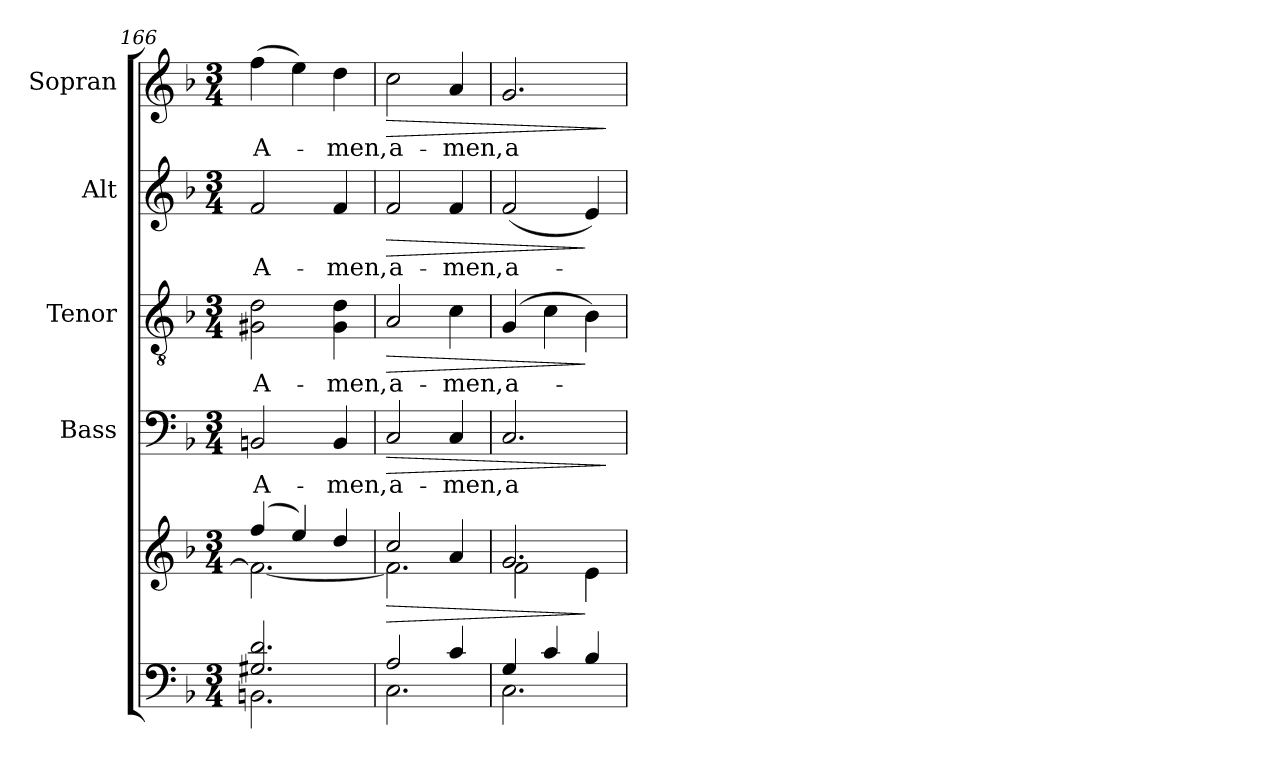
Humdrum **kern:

**kern	**kern	**dynam	**kern	**text	**dynam	**kern	**text	**dynam	**kern	**text	**dynam	**kern	**text	**dynam
*part5	*part5	*part5	*part4	*part4	*part4	*part3	*part3	*part3	*part2	*part2	*part2	*part1	*part1	*part1
*staff6	*staff5	*staff5/6	*staff4	*staff4	*staff4	*staff3	*staff3	*staff3	*staff2	*staff2	*staff2	*staff1	*staff1	*staff1
*	*	*	*I"Bass	*	*	*I"Tenor	*	*	*I"Alt	*	*	*I"Sopran	*	*
*	*	*	*I'B.	*	*	*I'T.	*	*	*I'A.	*	*	*I'S.	*	*
*clefF4	*clefG2	*	*clefF4	*	*	*clefGv2	*	*	*clefG2	*	*	*clefG2	*	*
*k[b-]	*k[b-]	*	*k[b-]	*	*	*k[b-]	*	*	*k[b-]	*	*	*k[b-]	*	*
*F:	*F:	*	*F:	*	*	*F:	*	*	*F:	*	*	*F:	*	*
*M3/4	*M3/4	*	*M3/4	*	*	*M3/4	*	*	*M3/4	*	*	*M3/4	*	*
=166	=166	=166	=166	=166	=166	=166	=166	=166	=166	=166	=166	=166	=166	=166
*^	*^	*	*	*	*	*	*	*	*	*	*	*	*	*
!	!	!	!	!	!	!LO:LY:b	!	!	!LO:LY:b	!	!	!LO:LY:b	!	!	!LO:LY:b	!
2.G#X/ 2.d/	2.BBn\	(4ff/	2.f\_	.	2BBn/	A-	.	2G#X\ 2d\	A-	.	2f/	A-	.	(>4ff\	A-	.
.	.	4ee/)	.	.	.	.	.	.	.	.	.	.	.	4ee\)	.	.
!	!	!	!	!	!	!LO:LY:b	!	!	!LO:LY:b	!	!	!LO:LY:b	!	!	!LO:LY:b	!
.	.	4dd/	.	.	4BB/	-men,	.	4G#\ 4d\	-men,	.	4f/	-men,	.	4dd\	-men,	.
=167	=167	=167	=167	=167	=167	=167	=167	=167	=167	=167	=167	=167	=167	=167	=167	=167
!	!	!	!	!LO:HP:b	!	!LO:LY:b	!LO:HP:b	!	!LO:LY:b	!LO:HP:b	!	!LO:LY:b	!LO:HP:b	!	!LO:LY:b	!LO:HP:b
2A/	2.C\	2cc/	2.f\]	>	2C/	a-	>	2A/	a-	>	2f/	a-	>	2cc\	a-	>
!	!	!	!	!	!	!LO:LY:b	!	!	!LO:LY:b	!	!	!LO:LY:b	!	!	!LO:LY:b	!
4c/	.	4a/	.	.	4C/	-men,	.	4c\	-men,	.	4f/	-men,	.	4a/	-men,	.
=168	=168	=168	=168	=168	=168	=168	=168	=168	=168	=168	=168	=168	=168	=168	=168	=168
!	!	!	!	!	!	!LO:LY:b	!	!	!LO:LY:b	!	!	!LO:LY:b	!	!	!LO:LY:b	!
4G/	2.C\	2.g/	2f\	.	2.C/	a-	.	(4G/	a-	.	(<2f/	a-	.	2.g/	a-	.
4c/	.	.	.	.	.	.	.	4c\	.	.	.	.	.	.	.	.
4B-/	.	.	4e\	]	.	.	.	4B-\)	.	]	4e/)	.	]	.	.	.
*v	*v	*	*	*	*	*	*	*	*	*	*	*	*	*	*	*
*	*v	*v	*	*	*	*	*	*	*	*	*	*	*	*	*
.	.	.	.	.	]	.	.	.	.	.	.	.	.	]
=	=	=	=	=	=	=	=	=	=	=	=	=	=	=
*-	*-	*-	*-	*-	*-	*-	*-	*-	*-	*-	*-	*-	*-	*-
